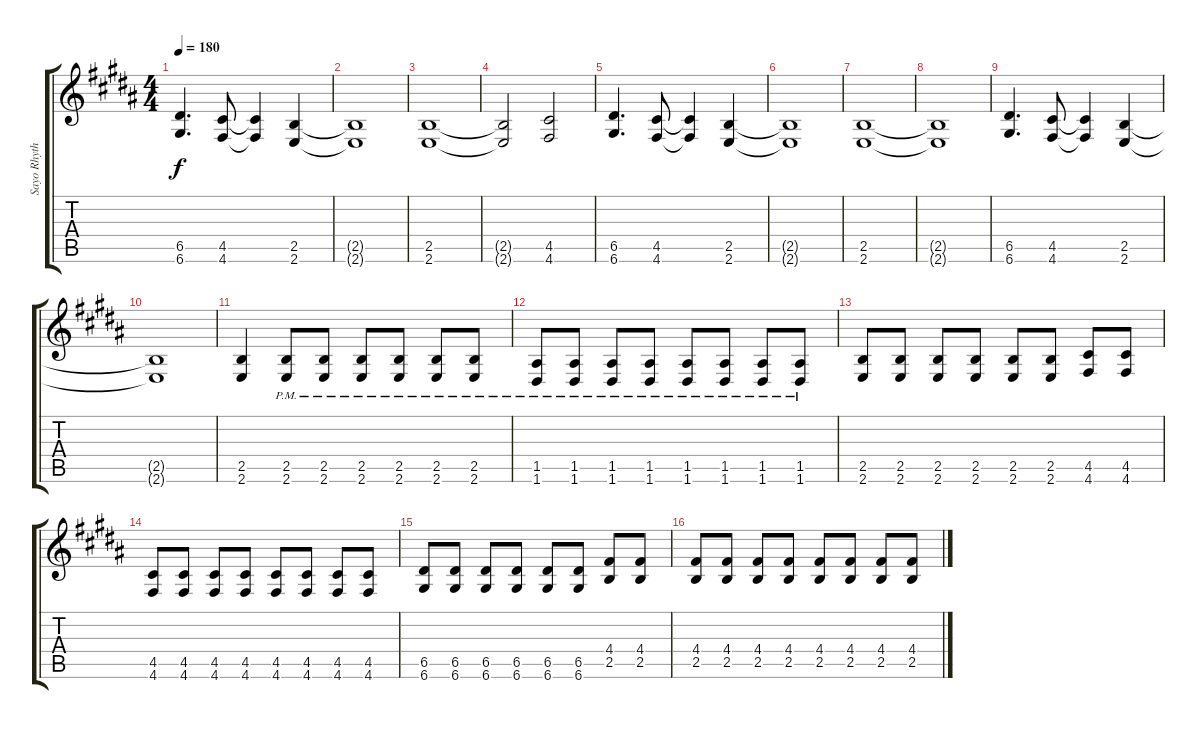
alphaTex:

\track ("Sayo Rhythmic Guitar" "Sayo Rhyth") {instrument distortionguitar}
\staff {score tabs}
\tuning (E4 B3 G3 D3 A2 D2) {hide}
\ts (4 4)
\tempo 180
\clef g2
\ks b
(6.5 6.6).4{d dy f} (4.5 4.6).8 (4.5{t} 4.6{t}).4 (2.5 2.6).4 |
(2.5{t} 2.6{t}).1 |
(2.5 2.6).1 |
(2.5{t} 2.6{t}).2 (4.5 4.6).2 |
(6.5 6.6).4{d} (4.5 4.6).8 (4.5{t} 4.6{t}).4 (2.5 2.6).4 |
(2.5{t} 2.6{t}).1 |
(2.5 2.6).1 |
(2.5{t} 2.6{t}).1 |
(6.5 6.6).4{d} (4.5 4.6).8 (4.5{t} 4.6{t}).4 (2.5 2.6).4 |
(2.5{t} 2.6{t}).1 |
(2.5 2.6).4 (2.5{pm} 2.6{pm}).8 (2.5{pm} 2.6{pm}).8 (2.5{pm} 2.6{pm}).8 (2.5{pm} 2.6{pm}).8 (2.5{pm} 2.6{pm}).8 (2.5{pm} 2.6{pm}).8 |
(1.5{pm} 1.6{pm}).8 (1.5{pm} 1.6{pm}).8 (1.5{pm} 1.6{pm}).8 (1.5{pm} 1.6{pm}).8 (1.5{pm} 1.6{pm}).8 (1.5{pm} 1.6{pm}).8 (1.5{pm} 1.6{pm}).8 (1.5{pm} 1.6{pm}).8 |
(2.5 2.6).8 (2.5 2.6).8 (2.5 2.6).8 (2.5 2.6).8 (2.5 2.6).8 (2.5 2.6).8 (4.5 4.6).8 (4.5 4.6).8 |
(4.5 4.6).8 (4.5 4.6).8 (4.5 4.6).8 (4.5 4.6).8 (4.5 4.6).8 (4.5 4.6).8 (4.5 4.6).8 (4.5 4.6).8 |
(6.5 6.6).8 (6.5 6.6).8 (6.5 6.6).8 (6.5 6.6).8 (6.5 6.6).8 (6.5 6.6).8 (4.4 2.5).8 (4.4 2.5).8 |
(4.4 2.5).8 (4.4 2.5).8 (4.4 2.5).8 (4.4 2.5).8 (4.4 2.5).8 (4.4 2.5).8 (4.4 2.5).8 (4.4 2.5).8
